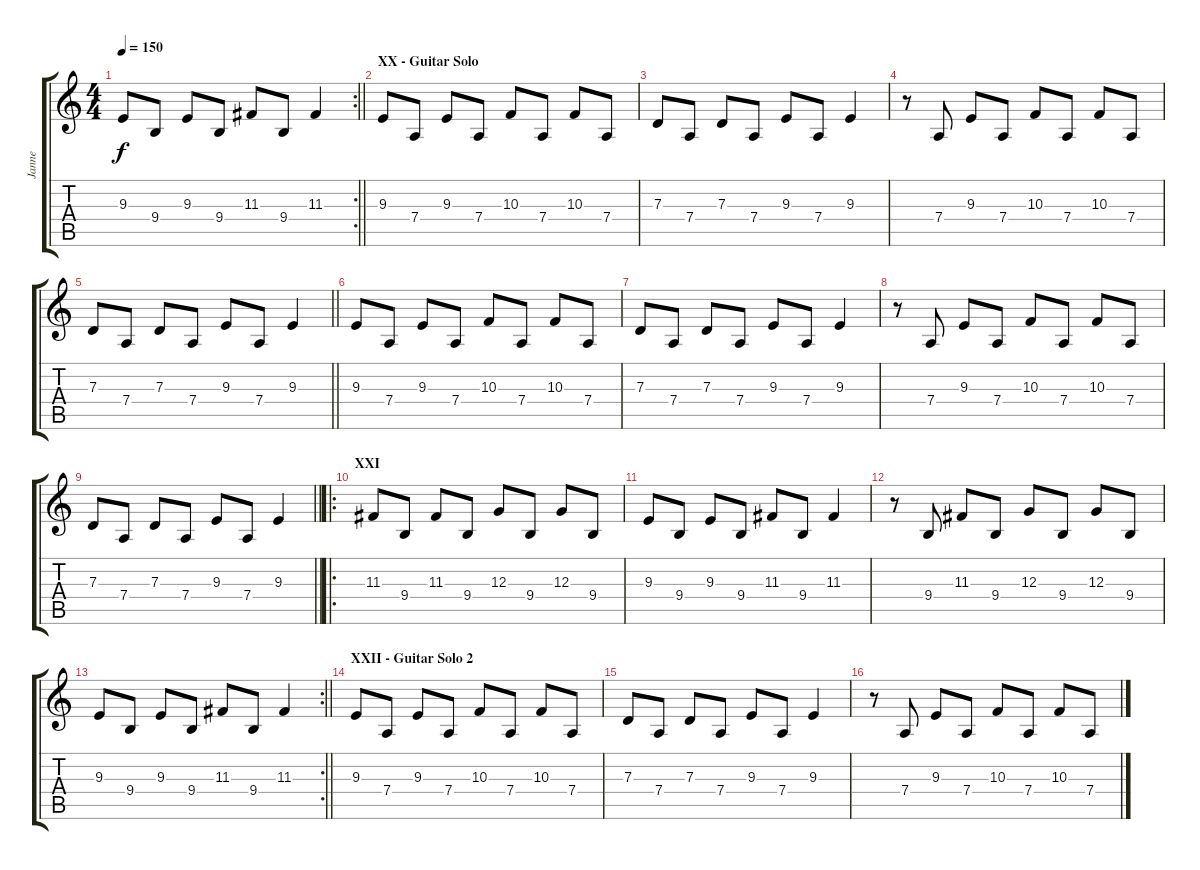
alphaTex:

\track ("Janne" "Janne") {instrument stringensemble1}
\staff {score tabs}
\tuning (E4 B3 G3 D3 A2 E2) {hide}
\rc 2
\ts (4 4)
\tempo 150
\clef g2
\barLineRight lightlight
\ks c
9.3.8{dy f} 9.4.8 9.3.8 9.4.8 11.3.8 9.4.8 11.3.4 |
\section ("" "XX - Guitar Solo")
9.3.8 7.4.8 9.3.8 7.4.8 10.3.8 7.4.8 10.3.8 7.4.8 |
7.3.8 7.4.8 7.3.8 7.4.8 9.3.8 7.4.8 9.3.4 |
r.8 7.4.8 9.3.8 7.4.8 10.3.8 7.4.8 10.3.8 7.4.8 |
\barLineRight lightlight
7.3.8 7.4.8 7.3.8 7.4.8 9.3.8 7.4.8 9.3.4 |
9.3.8 7.4.8 9.3.8 7.4.8 10.3.8 7.4.8 10.3.8 7.4.8 |
7.3.8 7.4.8 7.3.8 7.4.8 9.3.8 7.4.8 9.3.4 |
r.8 7.4.8 9.3.8 7.4.8 10.3.8 7.4.8 10.3.8 7.4.8 |
\barLineRight lightlight
7.3.8 7.4.8 7.3.8 7.4.8 9.3.8 7.4.8 9.3.4 |
\ro
\section ("" "XXI")
11.3.8 9.4.8 11.3.8 9.4.8 12.3.8 9.4.8 12.3.8 9.4.8 |
9.3.8 9.4.8 9.3.8 9.4.8 11.3.8 9.4.8 11.3.4 |
r.8 9.4.8 11.3.8 9.4.8 12.3.8 9.4.8 12.3.8 9.4.8 |
\rc 2
\barLineRight lightlight
9.3.8 9.4.8 9.3.8 9.4.8 11.3.8 9.4.8 11.3.4 |
\section ("" "XXII - Guitar Solo 2")
9.3.8 7.4.8 9.3.8 7.4.8 10.3.8 7.4.8 10.3.8 7.4.8 |
7.3.8 7.4.8 7.3.8 7.4.8 9.3.8 7.4.8 9.3.4 |
r.8 7.4.8 9.3.8 7.4.8 10.3.8 7.4.8 10.3.8 7.4.8
